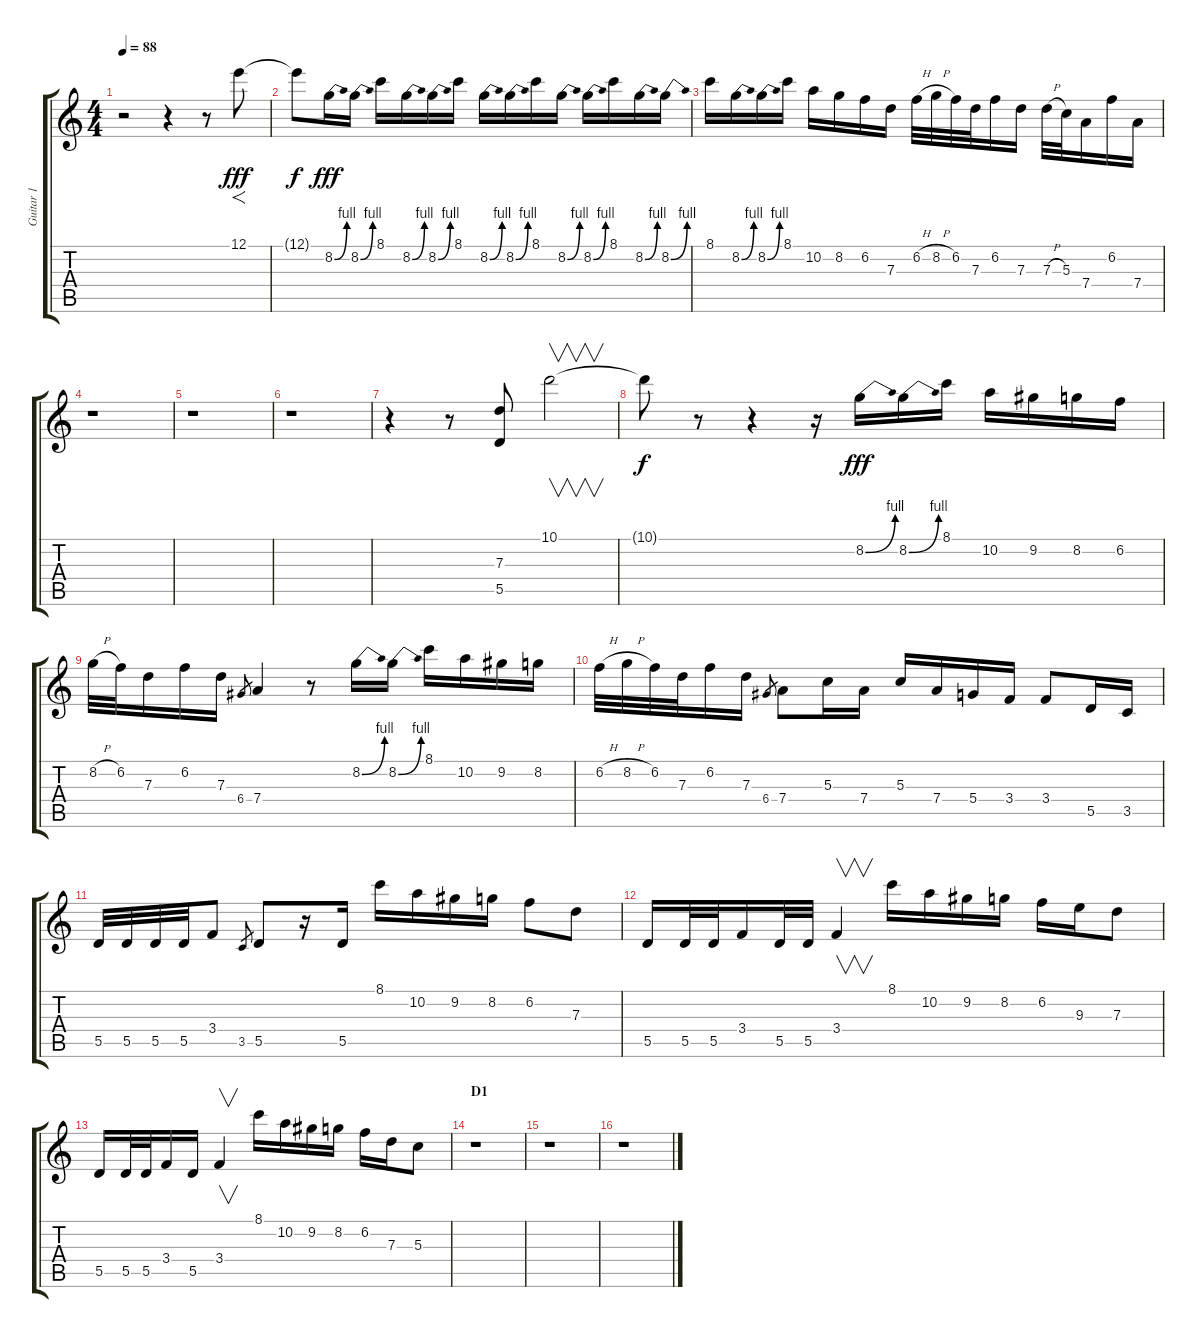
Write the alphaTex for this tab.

\track ("Guitar 1" "Guitar 1") {instrument distortionguitar}
\staff {score tabs}
\tuning (E4 B3 G3 D3 A2 E2) {hide}
\ts (4 4)
\tempo 88
\clef g2
\ks c
r.2{dy f} r.4 r.8 12.1.8{f dy fff} |
12.1{t}.8{dy f} 8.2{be (bend 0 0 60 4)}.16{dy fff} 8.2{be (bend 0 0 60 4)}.16 8.1.16 8.2{be (bend 0 0 60 4)}.16 8.2{be (bend 0 0 60 4)}.16 8.1.16 8.2{be (bend 0 0 60 4)}.16 8.2{be (bend 0 0 60 4)}.16 8.1.16 8.2{be (bend 0 0 60 4)}.16 8.2{be (bend 0 0 60 4)}.16 8.1.16 8.2{be (bend 0 0 60 4)}.16 8.2{be (bend 0 0 60 4)}.16 |
8.1.16 8.2{be (bend 0 0 60 4)}.16 8.2{be (bend 0 0 60 4)}.16 8.1.16 10.2.16 8.2.16 6.2.16 7.3.16 6.2{h}.32 8.2{h}.32 6.2.32 7.3.32 6.2.16 7.3.16 7.3{h}.32 5.3.32 7.4.16 6.2.16 7.4.16 |
r.1 |
r.1 |
r.1 |
r.4 r.8 (7.3 5.5).8 10.1.2{v} |
10.1{t}.8{dy f} r.8 r.4 r.16 8.2{be (bend 0 0 60 4)}.16{dy fff} 8.2{be (bend 0 0 60 4)}.16 8.1.16 10.2.16 9.2.16 8.2.16 6.2.16 |
8.2{h}.32 6.2.32 7.3.16 6.2.16 7.3.16 6.4.8{gr} 7.4.4 r.8 8.2{be (bend 0 0 60 4)}.16 8.2{be (bend 0 0 60 4)}.16 8.1.16 10.2.16 9.2.16 8.2.16 |
6.2{h}.32 8.2{h}.32 6.2.32 7.3.32 6.2.16 7.3.16 6.4.8{gr} 7.4.8 5.3.16 7.4.16 5.3.16 7.4.16 5.4.16 3.4.16 3.4.8 5.5.16 3.5.16 |
5.5.32 5.5.32 5.5.32 5.5.32 3.4.8 3.5.8{gr} 5.5.8 r.16 5.5.16 8.1.16 10.2.16 9.2.16 8.2.16 6.2.8 7.3.8 |
5.5.16 5.5.32 5.5.32 3.4.16 5.5.32 5.5.32 3.4.4{v} 8.1.16 10.2.16 9.2.16 8.2.16 6.2.16 9.3.16 7.3.8 |
5.5.16 5.5.32 5.5.32 3.4.16 5.5.16 3.4.4{v} 8.1.16 10.2.16 9.2.16 8.2.16 6.2.16 7.3.16 5.3.8 |
\section ("" "D1")
r.1 |
r.1 |
r.1
